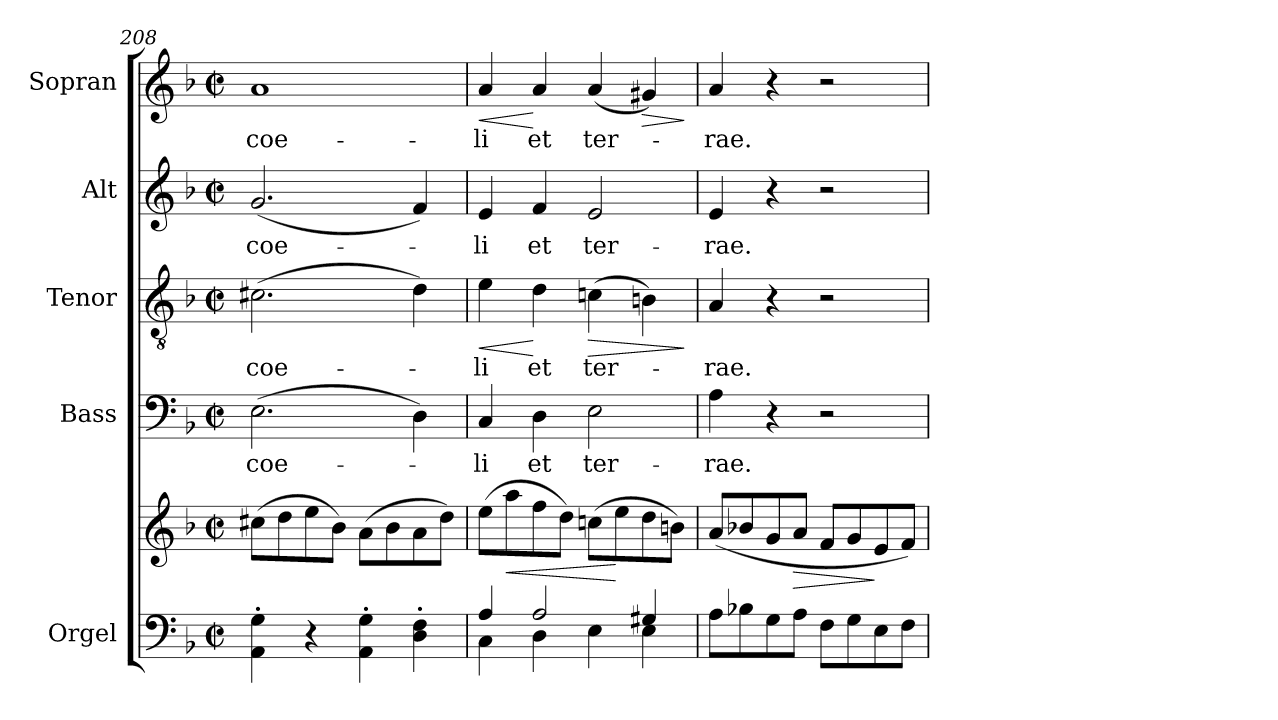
**kern	**kern	**dynam	**kern	**text	**kern	**text	**dynam	**kern	**text	**kern	**text	**dynam
*part5	*part5	*part5	*part4	*part4	*part3	*part3	*part3	*part2	*part2	*part1	*part1	*part1
*staff6	*staff5	*staff5/6	*staff4	*staff4	*staff3	*staff3	*staff3	*staff2	*staff2	*staff1	*staff1	*staff1
*I"Orgel	*	*	*I"Bass	*	*I"Tenor	*	*	*I"Alt	*	*I"Sopran	*	*
*I'Org.	*	*	*I'B.	*	*I'T.	*	*	*I'A.	*	*I'S.	*	*
*clefF4	*clefG2	*	*clefF4	*	*clefGv2	*	*	*clefG2	*	*clefG2	*	*
*k[b-]	*k[b-]	*	*k[b-]	*	*k[b-]	*	*	*k[b-]	*	*k[b-]	*	*
*F:	*F:	*	*F:	*	*F:	*	*	*F:	*	*F:	*	*
*M2/2	*M2/2	*	*M2/2	*	*M2/2	*	*	*M2/2	*	*M2/2	*	*
*met(c|)	*met(c|)	*	*met(c|)	*	*met(c|)	*	*	*met(c|)	*	*met(c|)	*	*
=208	=208	=208	=208	=208	=208	=208	=208	=208	=208	=208	=208	=208
!	!	!	!	!LO:LY:b	!	!LO:LY:b	!	!	!LO:LY:b	!	!LO:LY:b	!
4AA\'> 4G\'>	(>8cc#X\L	.	(>2.E\	coe-	(>2.c#X\	coe-	.	(<2.g/	coe-	1a	coe-	.
.	8dd\	.	.	.	.	.	.	.	.	.	.	.
4r	8ee\	.	.	.	.	.	.	.	.	.	.	.
.	8b-\J)	.	.	.	.	.	.	.	.	.	.	.
4AA\'> 4G\'>	(>8a\L	.	.	.	.	.	.	.	.	.	.	.
.	8b-\	.	.	.	.	.	.	.	.	.	.	.
4D\'> 4F\'>	8a\	.	4D\)	.	4d\)	.	.	4f/)	.	.	.	.
.	8dd\J)	.	.	.	.	.	.	.	.	.	.	.
=209	=209	=209	=209	=209	=209	=209	=209	=209	=209	=209	=209	=209
*^	*	*	*	*	*	*	*	*	*	*	*	*
!	!	!	!	!	!LO:LY:b	!	!LO:LY:b	!LO:HP:b	!	!LO:LY:b	!	!LO:LY:b	!LO:HP:b
4A/	4C\	(>8ee\L	.	4C/	-li	4e\	-li	<	4e/	-li	4a/	-li	<
!	!	!	!LO:HP:b	!	!	!	!	!	!	!	!	!	!
.	.	8aa\	<	.	.	.	.	.	.	.	.	.	.
!	!	!	!	!	!LO:LY:b	!	!LO:LY:b	!	!	!LO:LY:b	!	!LO:LY:b	!
2A/	4D\	8ff\	.	4D\	et	4d\	et	[	4f/	et	4a/	et	[
.	.	8dd\J)	.	.	.	.	.	.	.	.	.	.	.
!	!	!	!	!	!LO:LY:b	!	!LO:LY:b	!LO:HP:b	!	!LO:LY:b	!	!LO:LY:b	!
.	4E\	(>8ccn\L	.	2E\	ter-	(>4cn\	ter-	>	2e/	ter-	(<4a/	ter-	.
.	.	8ee\	[	.	.	.	.	.	.	.	.	.	.
!	!	!	!	!	!	!	!	!	!	!	!	!	!LO:HP:b
4G#X/	4E\	8dd\	.	.	.	4Bn\)	.	.	.	.	4g#X/)	.	>
.	.	8bn\J)	.	.	.	.	.	.	.	.	.	.	.
*v	*v	*	*	*	*	*	*	*	*	*	*	*	*
.	.	.	.	.	.	.	]	.	.	.	.	]
=210	=210	=210	=210	=210	=210	=210	=210	=210	=210	=210	=210	=210
!	!	!	!	!LO:LY:b	!	!LO:LY:b	!	!	!LO:LY:b	!	!LO:LY:b	!
8A\L	(<8a/L	.	4A\	-rae.	4A/	-rae.	.	4e/	-rae.	4a/	-rae.	.
8B-X\	8b-X/	.	.	.	.	.	.	.	.	.	.	.
8G\	8g/	.	4r	.	4r	.	.	4r	.	4r	.	.
!	!	!LO:HP:b	!	!	!	!	!	!	!	!	!	!
8A\J	8a/J	>	.	.	.	.	.	.	.	.	.	.
8F\L	8f/L	.	2r	.	2r	.	.	2r	.	2r	.	.
8G\	8g/	.	.	.	.	.	.	.	.	.	.	.
8E\	8e/	]	.	.	.	.	.	.	.	.	.	.
8F\J	8f/J)	.	.	.	.	.	.	.	.	.	.	.
=	=	=	=	=	=	=	=	=	=	=	=	=
*-	*-	*-	*-	*-	*-	*-	*-	*-	*-	*-	*-	*-
